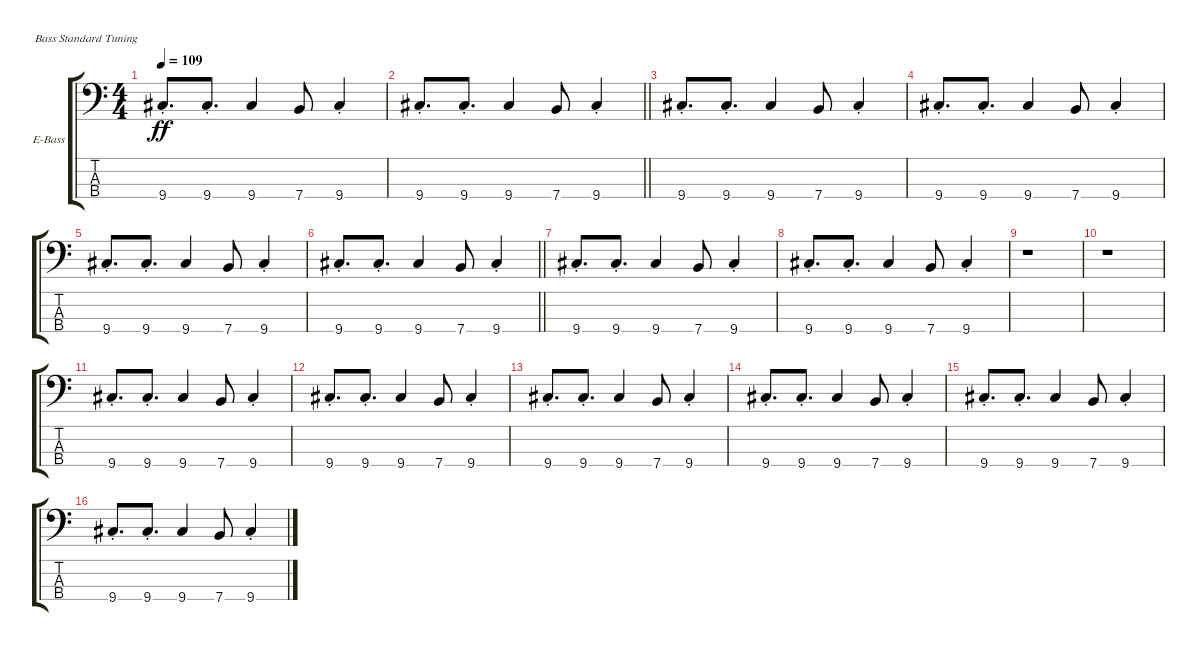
\defaultSystemsLayout 4
\bracketExtendMode groupsimilarinstruments
\firstSystemTrackNameOrientation horizontal
\otherSystemsTrackNameOrientation horizontal
\track ("Electric Bass" "E-Bass") {instrument electricbassfinger}
\staff {score tabs}
\tuning (G2 D2 A1 E1)
\ts (4 4)
\tempo 109
\clef f4
\scale
0.25
\ks c
9.4{st}.8{d dy ff} 9.4{st}.8{d} 9.4.4 7.4.8 9.4{st}.4 |
\scale
0.25
\barLineRight lightlight
9.4{st}.8{d} 9.4{st}.8{d} 9.4.4 7.4.8 9.4{st}.4 |
\scale
0.25 9.4{st}.8{d} 9.4{st}.8{d} 9.4.4 7.4.8 9.4{st}.4 |
9.4{st}.8{d} 9.4{st}.8{d} 9.4.4 7.4.8 9.4{st}.4 |
9.4{st}.8{d} 9.4{st}.8{d} 9.4.4 7.4.8 9.4{st}.4 |
\barLineRight lightlight
9.4{st}.8{d} 9.4{st}.8{d} 9.4.4 7.4.8 9.4{st}.4 |
9.4{st}.8{d} 9.4{st}.8{d} 9.4.4 7.4.8 9.4{st}.4 |
9.4{st}.8{d} 9.4{st}.8{d} 9.4.4 7.4.8 9.4{st}.4 |
r.1 |
r.1 |
9.4{st}.8{d} 9.4{st}.8{d} 9.4.4 7.4.8 9.4{st}.4 |
9.4{st}.8{d} 9.4{st}.8{d} 9.4.4 7.4.8 9.4{st}.4 |
9.4{st}.8{d} 9.4{st}.8{d} 9.4.4 7.4.8 9.4{st}.4 |
9.4{st}.8{d} 9.4{st}.8{d} 9.4.4 7.4.8 9.4{st}.4 |
9.4{st}.8{d} 9.4{st}.8{d} 9.4.4 7.4.8 9.4{st}.4 |
9.4{st}.8{d} 9.4{st}.8{d} 9.4.4 7.4.8 9.4{st}.4
